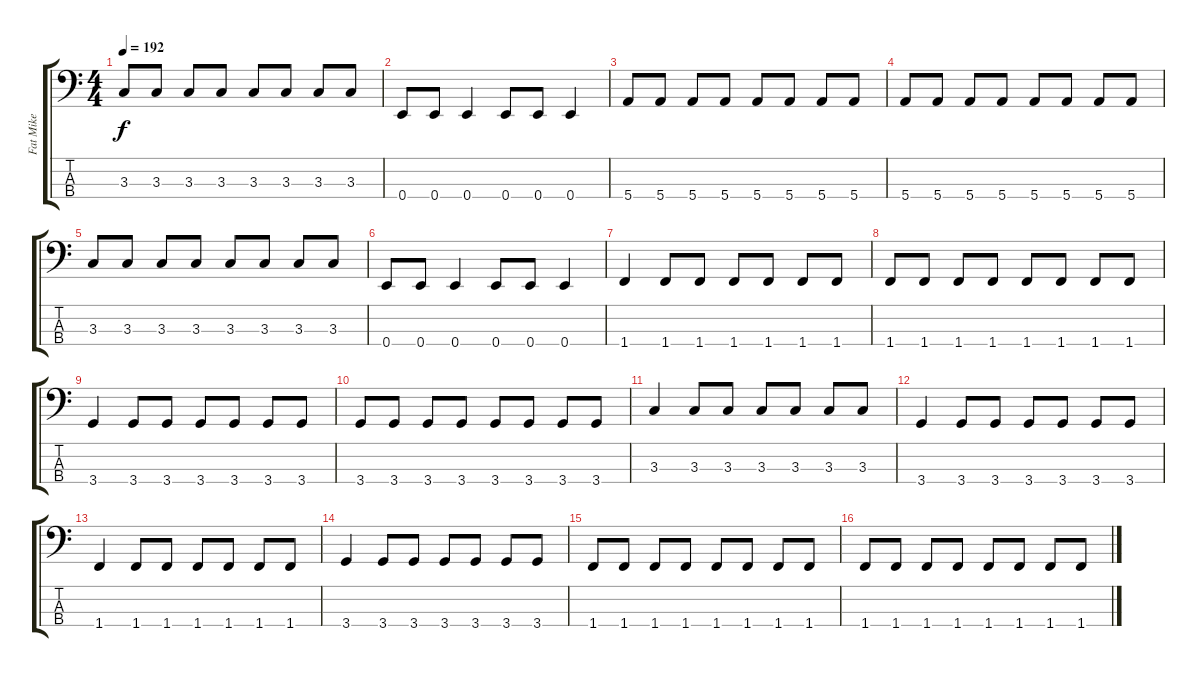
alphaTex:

\track ("Fat Mike" "Fat Mike") {instrument electricbasspick}
\staff {score tabs}
\tuning (G2 D2 A1 E1) {hide}
\ts (4 4)
\tempo 192
\clef f4
\ks c
3.3.8{dy f} 3.3.8 3.3.8 3.3.8 3.3.8 3.3.8 3.3.8 3.3.8 |
0.4.8 0.4.8 0.4.4 0.4.8 0.4.8 0.4.4 |
5.4.8 5.4.8 5.4.8 5.4.8 5.4.8 5.4.8 5.4.8 5.4.8 |
5.4.8 5.4.8 5.4.8 5.4.8 5.4.8 5.4.8 5.4.8 5.4.8 |
3.3.8 3.3.8 3.3.8 3.3.8 3.3.8 3.3.8 3.3.8 3.3.8 |
0.4.8 0.4.8 0.4.4 0.4.8 0.4.8 0.4.4 |
1.4.4 1.4.8 1.4.8 1.4.8 1.4.8 1.4.8 1.4.8 |
1.4.8 1.4.8 1.4.8 1.4.8 1.4.8 1.4.8 1.4.8 1.4.8 |
3.4.4 3.4.8 3.4.8 3.4.8 3.4.8 3.4.8 3.4.8 |
3.4.8 3.4.8 3.4.8 3.4.8 3.4.8 3.4.8 3.4.8 3.4.8 |
3.3.4 3.3.8 3.3.8 3.3.8 3.3.8 3.3.8 3.3.8 |
3.4.4 3.4.8 3.4.8 3.4.8 3.4.8 3.4.8 3.4.8 |
1.4.4 1.4.8 1.4.8 1.4.8 1.4.8 1.4.8 1.4.8 |
3.4.4 3.4.8 3.4.8 3.4.8 3.4.8 3.4.8 3.4.8 |
1.4.8 1.4.8 1.4.8 1.4.8 1.4.8 1.4.8 1.4.8 1.4.8 |
1.4.8 1.4.8 1.4.8 1.4.8 1.4.8 1.4.8 1.4.8 1.4.8
